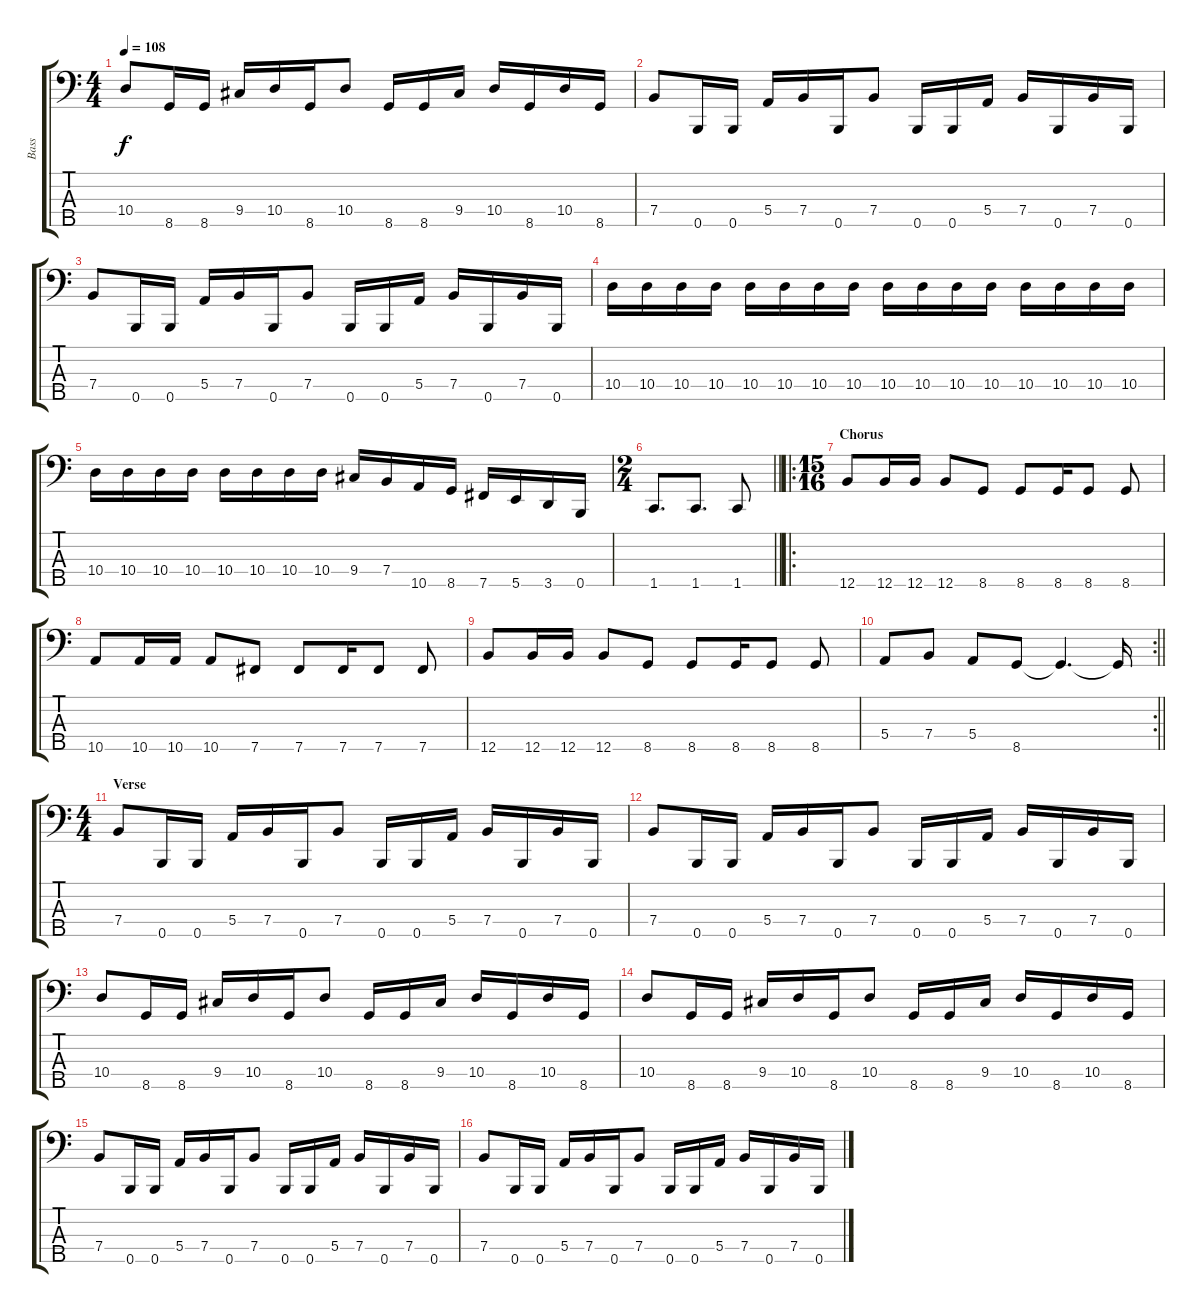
\track ("Bass" "Bass") {instrument electricbasspick}
\staff {score tabs}
\tuning (G2 D2 A1 E1 B0) {hide}
\ts (4 4)
\tempo 108
\clef f4
\ks c
10.4.8{dy f} 8.5.16 8.5.16 9.4.16 10.4.16 8.5.16 10.4.8 8.5.16 8.5.16 9.4.16 10.4.16 8.5.16 10.4.16 8.5.16 |
7.4.8 0.5.16 0.5.16 5.4.16 7.4.16 0.5.16 7.4.8 0.5.16 0.5.16 5.4.16 7.4.16 0.5.16 7.4.16 0.5.16 |
7.4.8 0.5.16 0.5.16 5.4.16 7.4.16 0.5.16 7.4.8 0.5.16 0.5.16 5.4.16 7.4.16 0.5.16 7.4.16 0.5.16 |
10.4.16 10.4.16 10.4.16 10.4.16 10.4.16 10.4.16 10.4.16 10.4.16 10.4.16 10.4.16 10.4.16 10.4.16 10.4.16 10.4.16 10.4.16 10.4.16 |
10.4.16 10.4.16 10.4.16 10.4.16 10.4.16 10.4.16 10.4.16 10.4.16 9.4.16 7.4.16 10.5.16 8.5.16 7.5.16 5.5.16 3.5.16 0.5.16 |
\ts (2 4)
\barLineRight lightlight
1.5.8{d} 1.5.8{d} 1.5.8 |
\ro
\ts (15 16)
\section ("" "Chorus")
12.5.8 12.5.16 12.5.16 12.5.8 8.5.8 8.5.8 8.5.16 8.5.8 8.5.8 |
10.5.8 10.5.16 10.5.16 10.5.8 7.5.8 7.5.8 7.5.16 7.5.8 7.5.8 |
12.5.8 12.5.16 12.5.16 12.5.8 8.5.8 8.5.8 8.5.16 8.5.8 8.5.8 |
\rc 2
\barLineRight lightlight
5.4.8 7.4.8 5.4.8 8.5.8 8.5{t}.4{d} 8.5{t}.16 |
\ts (4 4)
\section ("" "Verse")
7.4.8 0.5.16 0.5.16 5.4.16 7.4.16 0.5.16 7.4.8 0.5.16 0.5.16 5.4.16 7.4.16 0.5.16 7.4.16 0.5.16 |
7.4.8 0.5.16 0.5.16 5.4.16 7.4.16 0.5.16 7.4.8 0.5.16 0.5.16 5.4.16 7.4.16 0.5.16 7.4.16 0.5.16 |
10.4.8 8.5.16 8.5.16 9.4.16 10.4.16 8.5.16 10.4.8 8.5.16 8.5.16 9.4.16 10.4.16 8.5.16 10.4.16 8.5.16 |
10.4.8 8.5.16 8.5.16 9.4.16 10.4.16 8.5.16 10.4.8 8.5.16 8.5.16 9.4.16 10.4.16 8.5.16 10.4.16 8.5.16 |
7.4.8 0.5.16 0.5.16 5.4.16 7.4.16 0.5.16 7.4.8 0.5.16 0.5.16 5.4.16 7.4.16 0.5.16 7.4.16 0.5.16 |
7.4.8 0.5.16 0.5.16 5.4.16 7.4.16 0.5.16 7.4.8 0.5.16 0.5.16 5.4.16 7.4.16 0.5.16 7.4.16 0.5.16
